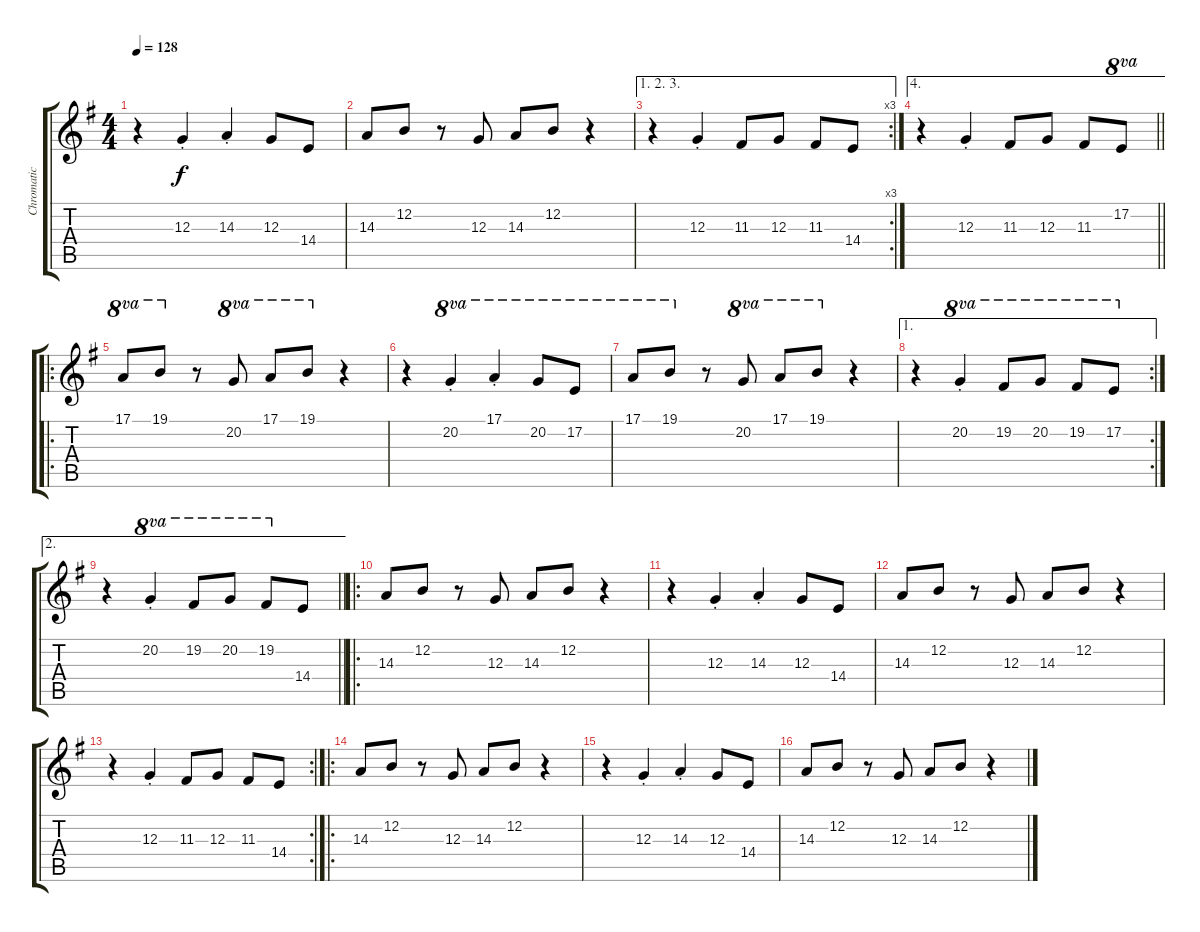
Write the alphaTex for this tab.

\track ("Chromatic Percussion" "Chromatic ") {instrument marimba}
\staff {score tabs}
\tuning (E4 B3 G3 D3 A2 E2) {hide}
\ts (4 4)
\tempo 128
\clef g2
\ks g
r.4{dy f} 12.3{st}.4 14.3{st}.4 12.3.8 14.4.8 |
14.3.8 12.2.8 r.8 12.3.8 14.3.8 12.2.8 r.4 |
\ae (1 2 3)
\rc 3
r.4 12.3{st}.4 11.3.8 12.3.8 11.3.8 14.4.8 |
\ae 4
\barLineRight lightlight
r.4 12.3{st}.4 11.3.8 12.3.8 11.3.8 17.2.8{ot 8va} |
\ro
17.1.8{ot 8va} 19.1.8{ot 8va} r.8 20.2.8{ot 8va} 17.1.8{ot 8va} 19.1.8{ot 8va} r.4 |
r.4 20.2{st}.4{ot 8va} 17.1{st}.4{ot 8va} 20.2.8{ot 8va} 17.2.8{ot 8va} |
17.1.8{ot 8va} 19.1.8{ot 8va} r.8 20.2.8{ot 8va} 17.1.8{ot 8va} 19.1.8{ot 8va} r.4 |
\ae 1
\rc 2
r.4 20.2{st}.4{ot 8va} 19.2.8{ot 8va} 20.2.8{ot 8va} 19.2.8{ot 8va} 17.2.8{ot 8va} |
\ae 2
\barLineRight lightlight
r.4 20.2{st}.4{ot 8va} 19.2.8{ot 8va} 20.2.8{ot 8va} 19.2.8{ot 8va} 14.4.8 |
\ro
14.3.8 12.2.8 r.8 12.3.8 14.3.8 12.2.8 r.4 |
r.4 12.3{st}.4 14.3{st}.4 12.3.8 14.4.8 |
14.3.8 12.2.8 r.8 12.3.8 14.3.8 12.2.8 r.4 |
\rc 2
r.4 12.3{st}.4 11.3.8 12.3.8 11.3.8 14.4.8 |
\ro
14.3.8 12.2.8 r.8 12.3.8 14.3.8 12.2.8 r.4 |
r.4 12.3{st}.4 14.3{st}.4 12.3.8 14.4.8 |
14.3.8 12.2.8 r.8 12.3.8 14.3.8 12.2.8 r.4
